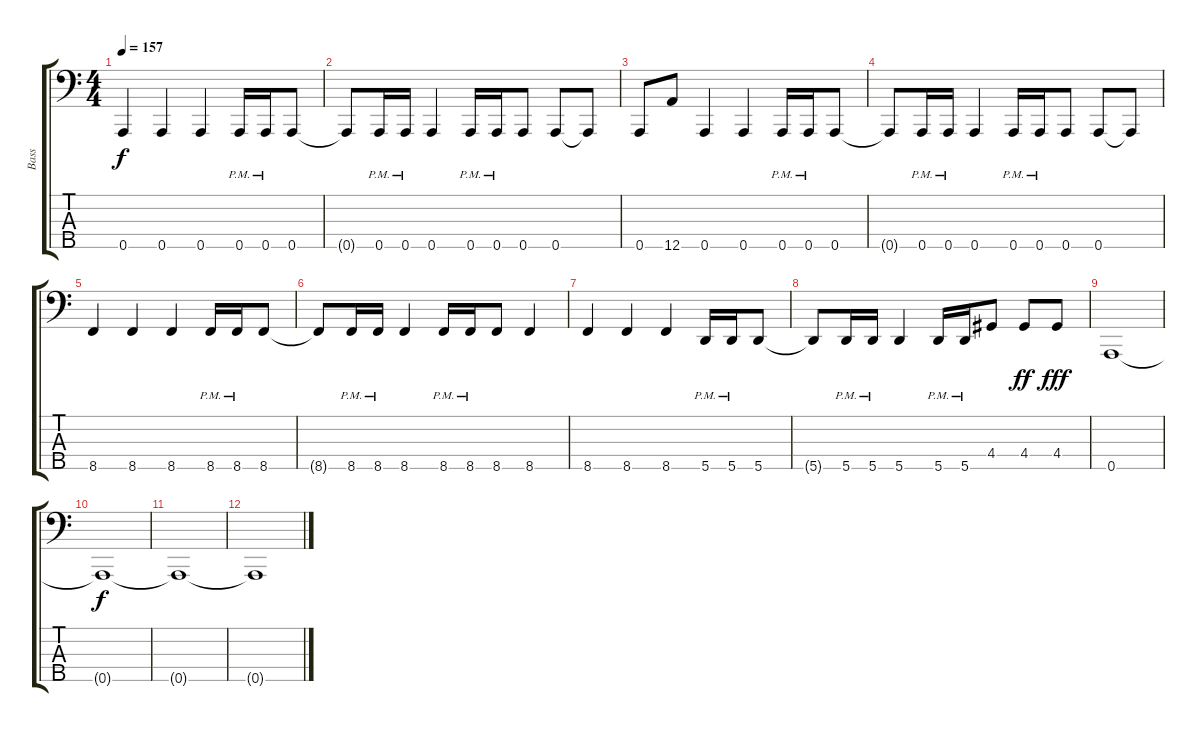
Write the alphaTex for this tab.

\track ("Bass" "Bass") {instrument electricbasspick}
\staff {score tabs}
\tuning (G2 D2 A1 E1 A0) {hide}
\ts (4 4)
\tempo 157
\clef f4
\ks c
0.5.4{dy f} 0.5.4 0.5.4 0.5{pm}.16 0.5{pm}.16 0.5.8 |
0.5{t}.8 0.5{pm}.16 0.5{pm}.16 0.5.4 0.5{pm}.16 0.5{pm}.16 0.5.8 0.5.8 0.5{t}.8 |
0.5.8 12.5.8 0.5.4 0.5.4 0.5{pm}.16 0.5{pm}.16 0.5.8 |
0.5{t}.8 0.5{pm}.16 0.5{pm}.16 0.5.4 0.5{pm}.16 0.5{pm}.16 0.5.8 0.5.8 0.5{t}.8 |
8.5.4 8.5.4 8.5.4 8.5{pm}.16 8.5{pm}.16 8.5.8 |
8.5{t}.8 8.5{pm}.16 8.5{pm}.16 8.5.4 8.5{pm}.16 8.5{pm}.16 8.5.8 8.5.4 |
8.5.4 8.5.4 8.5.4 5.5{pm}.16 5.5{pm}.16 5.5.8 |
5.5{t}.8 5.5{pm}.16 5.5{pm}.16 5.5.4 5.5{pm}.16 5.5{pm}.16 4.4.8 4.4.8{dy ff} 4.4.8{dy fff} |
0.5.1 |
0.5{t}.1{dy f} |
0.5{t}.1 |
0.5{t}.1
